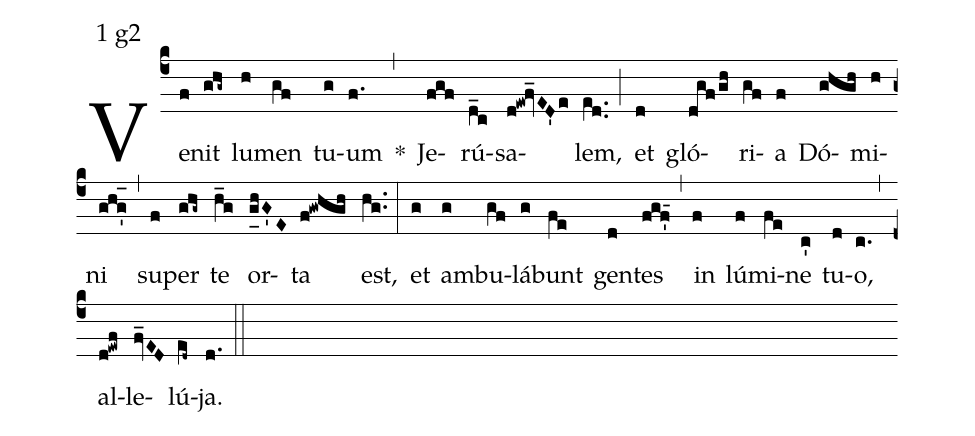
mode:1 g2;
%%
(c4) Ve(f)nit(ghg~) lu(h)men(gf) tu(g)um(f.) *(,) Je(fgf)rú(d_c)sa(d!ew!fv_ED'e)lem,(e[ll:1]d..) (;) et(d) gló(dgf/gh)ri(gf)a(f) Dó(ghgh)mi(h)ni(ghg'_1) (,) su(f)per(ghg~) te(h_g) or(g_[uh:l]hG'E)ta(f!gwhgh) est,(hg..) (:) et(g) am(g)bu(gf)lá(g)bunt(fe) gen(d)tes(fgf'_15) (,) in(f) lú(f)mi(fe)ne(c') tu(d)o,(c.) (,) al(d!ewf)le(fv_ED)lú(e[ll:1]d~)ja.(d.) (::)
